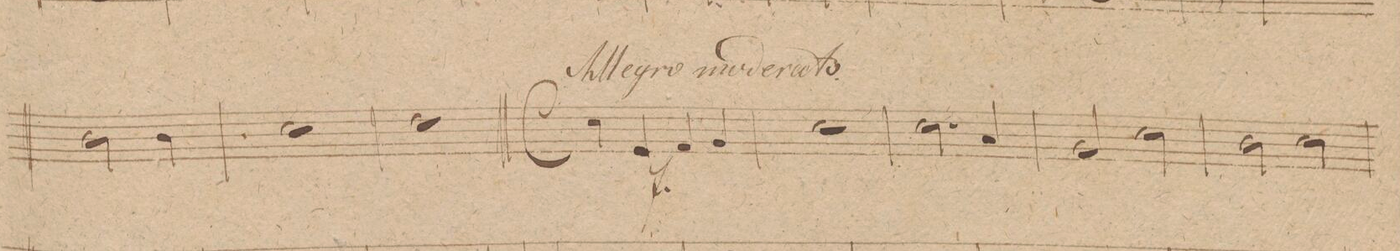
**kern	**dynam
*I"Clarnetto. in A.	*
*clefG2	*
*k[f#c#g#]	*
*met(c)	*
*M4/4	*
2g#\	.
4g#\	.
=17	=17
1a	.
=18	=18
1b	.
=19||	=19||
*M4/4	*
*met(c)	*
*mmet(c)	*
4a\	.
4c#/	f
4d/	.
4e/	.
=20	=20
1a	.
=21	=21
2.a\	.
4f#/	.
=22	=22
2e/	.
2a\	.
=23	=23
2g#\	.
2a\	.
=24	=24
*-	*-
